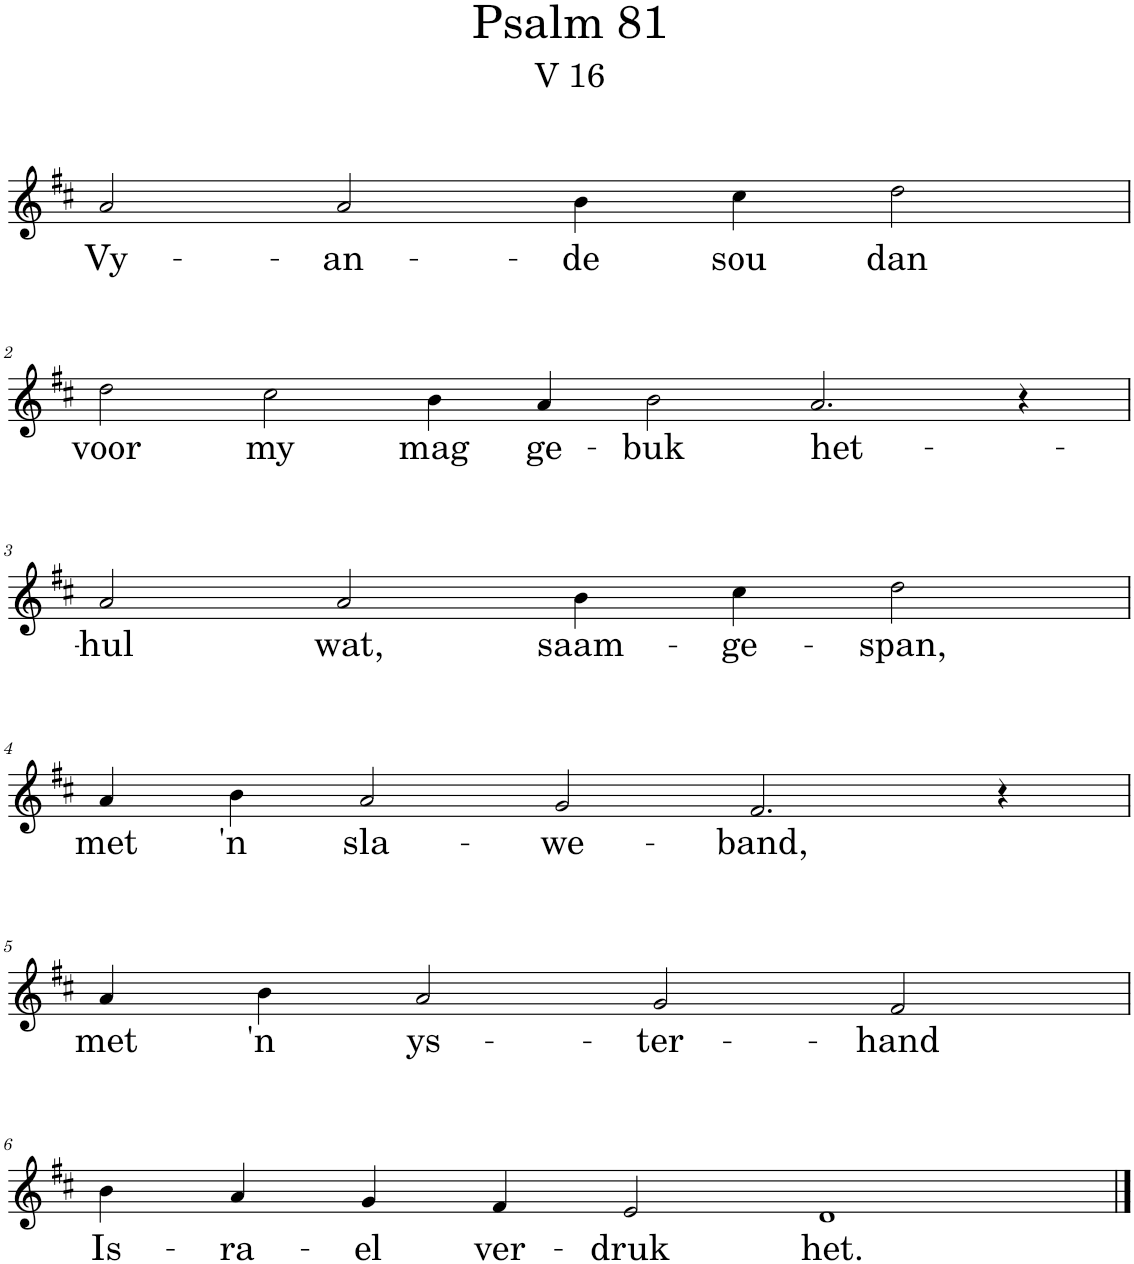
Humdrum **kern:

**kern	**text
*part1	*part1
*staff1	*staff1
*I"Pipe Organ	*
*I'Org.	*
*clefG2	*
*k[f#c#]	*
*M8/4	*
=1	=1
!	!LO:LY:b
2a/	Vy-
!	!LO:LY:b
2a/	-an-
!	!LO:LY:b
4b\	-de
!	!LO:LY:b
4cc#\	sou
!	!LO:LY:b
2dd\	dan
!!LO:LB:g=z
=2	=2
*M12/4	*
!	!LO:LY:b
2dd\	voor
!	!LO:LY:b
2cc#\	my
!	!LO:LY:b
4b\	mag
!	!LO:LY:b
4a/	ge-
!	!LO:LY:b
2b\	-buk
!	!LO:LY:b
2.a/	het-
4r	.
!!LO:LB:g=z
=3	=3
*M8/4	*
!	!LO:LY:b
2a/	-hul
!	!LO:LY:b
2a/	wat,
!	!LO:LY:b
4b\	saam-
!	!LO:LY:b
4cc#\	-ge-
!	!LO:LY:b
2dd\	-span,
!!LO:LB:g=z
=4	=4
*M10/4	*
!	!LO:LY:b
4a/	met
!	!LO:LY:b
4b\	'n
!	!LO:LY:b
2a/	sla-
!	!LO:LY:b
2g/	-we-
!	!LO:LY:b
2.f#/	-band,
4r	.
!!LO:LB:g=z
=5	=5
*M8/4	*
!	!LO:LY:b
4a/	met
!	!LO:LY:b
4b\	'n
!	!LO:LY:b
2a/	ys-
!	!LO:LY:b
2g/	-ter-
!	!LO:LY:b
2f#/	-hand
!!LO:LB:g=z
=6	=6
*M10/4	*
!	!LO:LY:b
4b\	Is-
!	!LO:LY:b
4a/	-ra-
!	!LO:LY:b
4g/	-el
!	!LO:LY:b
4f#/	ver-
!	!LO:LY:b
2e/	-druk
!	!LO:LY:b
1d	het.
==	==
*-	*-
